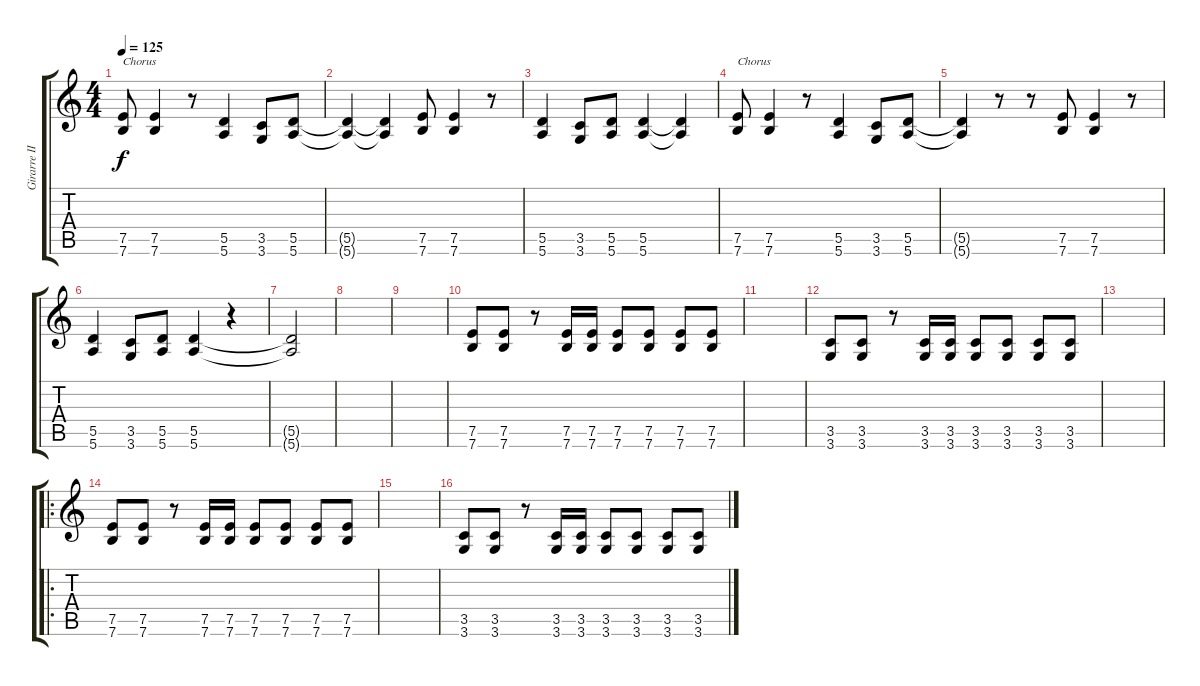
\track ("Girarre II" "Girarre II") {instrument distortionguitar}
\staff {score tabs}
\tuning (E4 B3 G3 D3 A2 E2) {hide}
\ts (4 4)
\tempo 125
\clef g2
\ks c
(7.5 7.6).8{txt "Chorus" dy f volume 13} (7.5 7.6).4 r.8 (5.5 5.6).4 (3.5 3.6).8 (5.5 5.6).8 |
(5.5{t} 5.6{t}).4 (5.5{t} 5.6{t}).4 (7.5 7.6).8 (7.5 7.6).4 r.8 |
(5.5 5.6).4 (3.5 3.6).8 (5.5 5.6).8 (5.5 5.6).4 (5.5{t} 5.6{t}).4 |
(7.5 7.6).8{txt "Chorus" volume 10} (7.5 7.6).4 r.8 (5.5 5.6).4 (3.5 3.6).8 (5.5 5.6).8 |
(5.5{t} 5.6{t}).4 r.8 r.8 (7.5 7.6).8 (7.5 7.6).4 r.8 |
(5.5 5.6).4 (3.5 3.6).8 (5.5 5.6).8 (5.5 5.6).4 r.4 |
(5.5{t} 5.6{t}).2 |
|
|
(7.5 7.6).8 (7.5 7.6).8 r.8 (7.5 7.6).16 (7.5 7.6).16 (7.5 7.6).8 (7.5 7.6).8 (7.5 7.6).8 (7.5 7.6).8 |
|
(3.5 3.6).8 (3.5 3.6).8 r.8 (3.5 3.6).16 (3.5 3.6).16 (3.5 3.6).8 (3.5 3.6).8 (3.5 3.6).8 (3.5 3.6).8 |
|
\ro
(7.5 7.6).8 (7.5 7.6).8 r.8 (7.5 7.6).16 (7.5 7.6).16 (7.5 7.6).8 (7.5 7.6).8 (7.5 7.6).8 (7.5 7.6).8 |
|
(3.5 3.6).8 (3.5 3.6).8 r.8 (3.5 3.6).16 (3.5 3.6).16 (3.5 3.6).8 (3.5 3.6).8 (3.5 3.6).8 (3.5 3.6).8
